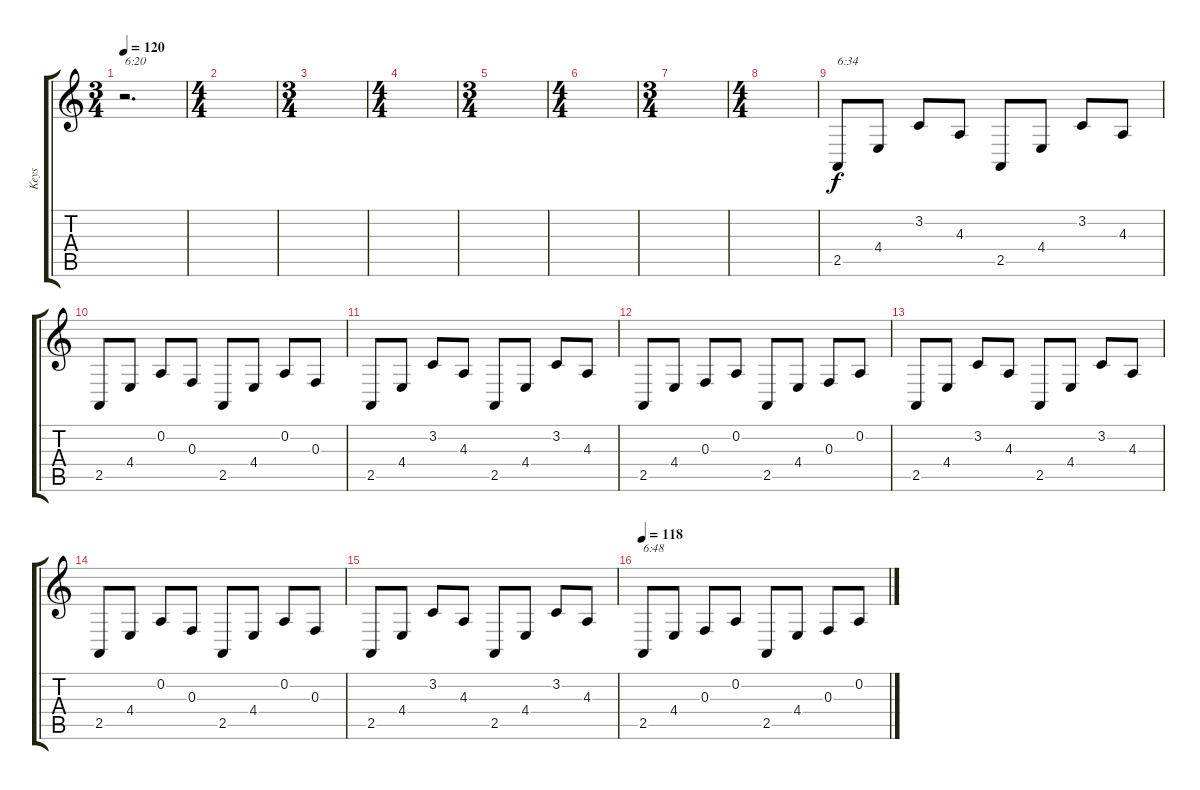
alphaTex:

\track ("Keys" "Keys") {instrument choiraahs}
\staff {score tabs}
\tuning (D4 A3 F3 C3 G2 D2) {hide}
\ts (3 4)
\tempo 120
\clef g2
\ks c
r.2{d txt "6:20" dy f} |
\ts (4 4)
|
\ts (3 4)
|
\ts (4 4)
|
\ts (3 4)
|
\ts (4 4)
|
\ts (3 4)
|
\ts (4 4)
|
2.5.8{txt "6:34" volume 14 balance 11 instrument fx5brightness} 4.4.8 3.2.8 4.3.8 2.5.8 4.4.8 3.2.8 4.3.8 |
2.5.8 4.4.8 0.2.8 0.3.8 2.5.8 4.4.8 0.2.8 0.3.8 |
2.5.8 4.4.8 3.2.8 4.3.8 2.5.8 4.4.8 3.2.8 4.3.8 |
2.5.8 4.4.8 0.3.8 0.2.8 2.5.8 4.4.8 0.3.8 0.2.8 |
2.5.8 4.4.8 3.2.8 4.3.8 2.5.8 4.4.8 3.2.8 4.3.8 |
2.5.8 4.4.8 0.2.8 0.3.8 2.5.8 4.4.8 0.2.8 0.3.8 |
2.5.8 4.4.8 3.2.8 4.3.8 2.5.8 4.4.8 3.2.8 4.3.8 |
\tempo 118
2.5.8{txt "6:48" volume 6} 4.4.8 0.3.8 0.2.8 2.5.8 4.4.8 0.3.8 0.2.8
